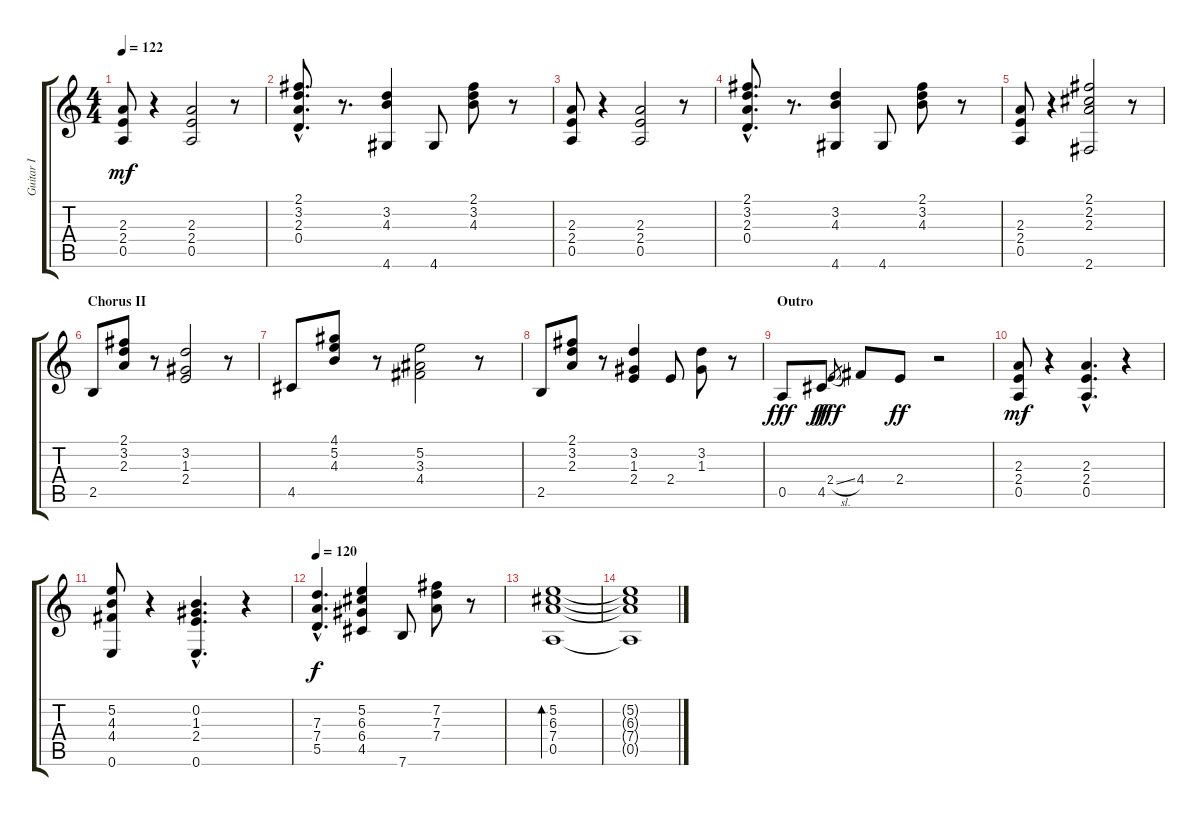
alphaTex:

\track ("Guitar I" "Guitar I") {instrument acousticguitarsteel}
\staff {score tabs}
\tuning (E4 B3 G3 D3 A2 E2) {hide}
\ts (4 4)
\tempo 122
\clef g2
\ks c
(2.3 2.4 0.5).8{dy mf} r.4 (2.3 2.4 0.5).2 r.8 |
(2.1{hac} 3.2{hac} 2.3{hac} 0.4{hac}).8{d} r.8{d} (3.2 4.3 4.6).4 4.6.8 (2.1 3.2 4.3).8 r.8 |
(2.3 2.4 0.5).8 r.4 (2.3 2.4 0.5).2 r.8 |
(2.1{hac} 3.2{hac} 2.3{hac} 0.4{hac}).8{d} r.8{d} (3.2 4.3 4.6).4 4.6.8 (2.1 3.2 4.3).8 r.8 |
(2.3 2.4 0.5).8 r.4 (2.1 2.2 2.3 2.6).2 r.8 |
\section ("" "Chorus II")
2.5.8 (2.1 3.2 2.3).8 r.8 (3.2 1.3 2.4).2 r.8 |
4.5.8 (4.1 5.2 4.3).8 r.8 (5.2 3.3 4.4).2 r.8 |
2.5.8 (2.1 3.2 2.3).8 r.8 (3.2 1.3 2.4).4 2.4.8 (3.2 1.3).8 r.8 |
\section ("" "Outro")
0.5.8{dy fff} 4.5.8{dy ff} 2.4{sl}.8{gr dy fff} 4.4.8 2.4.8{dy ff} r.2 |
(2.3 2.4 0.5).8{dy mf} r.4 (2.3{hac} 2.4{hac} 0.5{hac}).4{d} r.4 |
(5.2 4.3 4.4 0.6).8 r.4 (0.2{hac} 1.3{hac} 2.4{hac} 0.6{hac}).4{d} r.4 |
\tempo 120
(7.3{hac} 7.4{hac} 5.5{hac}).4{d dy f} (5.2 6.3 6.4 4.5).4 7.6.8 (7.2 7.3 7.4).8 r.8 |
(5.2 6.3 7.4 0.5).1{bd 240} |
(5.2{t} 6.3{t} 7.4{t} 0.5{t}).1
